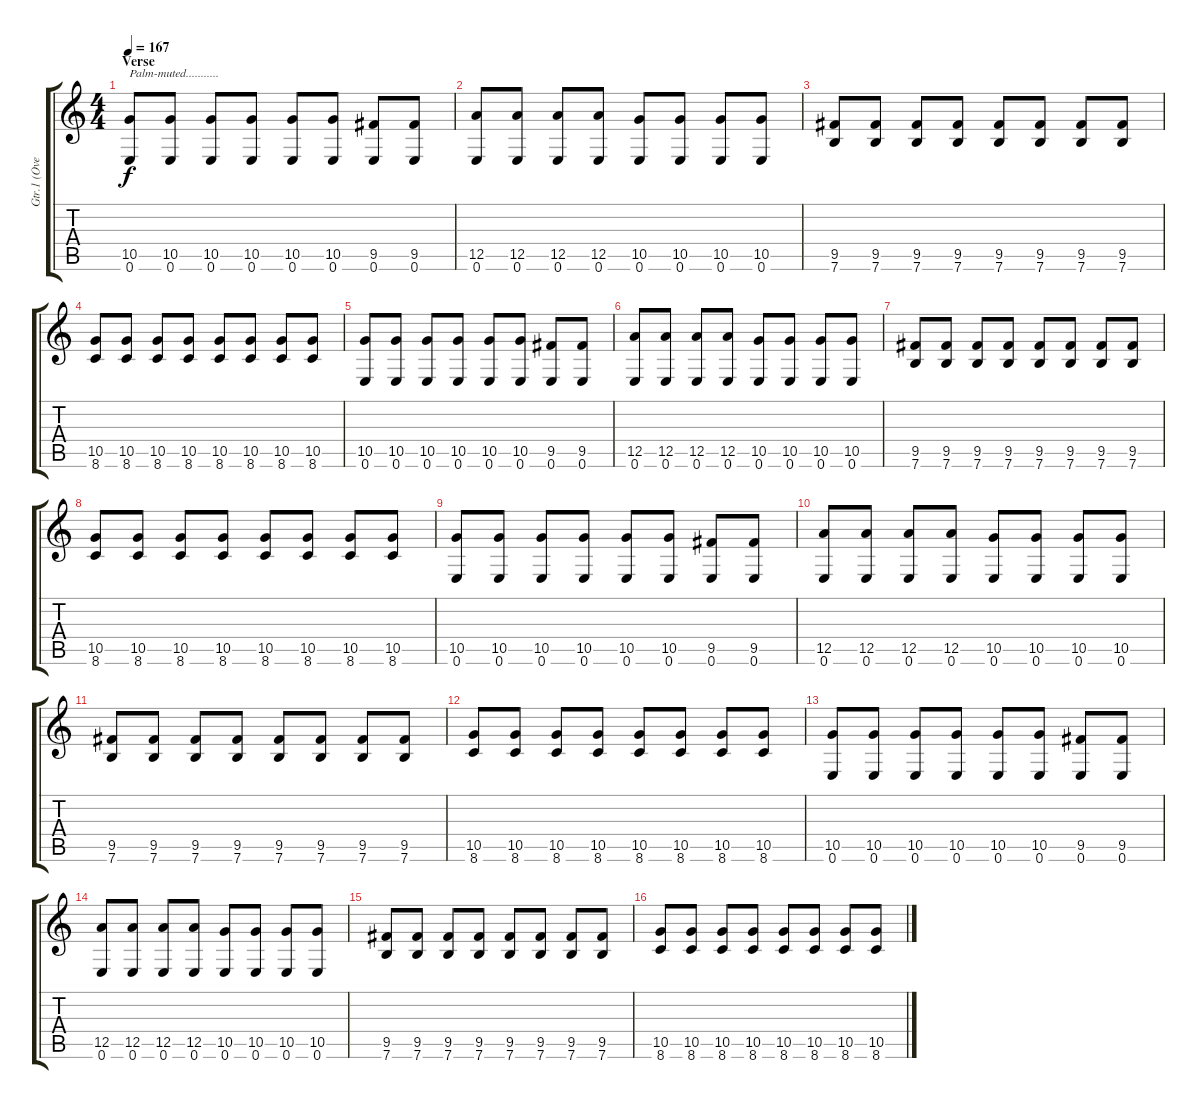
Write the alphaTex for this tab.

\track ("Gtr.1 (Overdriven)" "Gtr.1 (Ove") {instrument overdrivenguitar}
\staff {score tabs}
\tuning (E4 B3 G3 D3 A2 E2) {hide}
\ts (4 4)
\section ("" "Verse")
\tempo 167
\clef g2
\ks c
(10.5 0.6).8{txt "Palm-muted..........." dy f} (10.5 0.6).8 (10.5 0.6).8 (10.5 0.6).8 (10.5 0.6).8 (10.5 0.6).8 (9.5 0.6).8 (9.5 0.6).8 |
(12.5 0.6).8 (12.5 0.6).8 (12.5 0.6).8 (12.5 0.6).8 (10.5 0.6).8 (10.5 0.6).8 (10.5 0.6).8 (10.5 0.6).8 |
(9.5 7.6).8 (9.5 7.6).8 (9.5 7.6).8 (9.5 7.6).8 (9.5 7.6).8 (9.5 7.6).8 (9.5 7.6).8 (9.5 7.6).8 |
(10.5 8.6).8 (10.5 8.6).8 (10.5 8.6).8 (10.5 8.6).8 (10.5 8.6).8 (10.5 8.6).8 (10.5 8.6).8 (10.5 8.6).8 |
(10.5 0.6).8 (10.5 0.6).8 (10.5 0.6).8 (10.5 0.6).8 (10.5 0.6).8 (10.5 0.6).8 (9.5 0.6).8 (9.5 0.6).8 |
(12.5 0.6).8 (12.5 0.6).8 (12.5 0.6).8 (12.5 0.6).8 (10.5 0.6).8 (10.5 0.6).8 (10.5 0.6).8 (10.5 0.6).8 |
(9.5 7.6).8 (9.5 7.6).8 (9.5 7.6).8 (9.5 7.6).8 (9.5 7.6).8 (9.5 7.6).8 (9.5 7.6).8 (9.5 7.6).8 |
(10.5 8.6).8 (10.5 8.6).8 (10.5 8.6).8 (10.5 8.6).8 (10.5 8.6).8 (10.5 8.6).8 (10.5 8.6).8 (10.5 8.6).8 |
(10.5 0.6).8 (10.5 0.6).8 (10.5 0.6).8 (10.5 0.6).8 (10.5 0.6).8 (10.5 0.6).8 (9.5 0.6).8 (9.5 0.6).8 |
(12.5 0.6).8 (12.5 0.6).8 (12.5 0.6).8 (12.5 0.6).8 (10.5 0.6).8 (10.5 0.6).8 (10.5 0.6).8 (10.5 0.6).8 |
(9.5 7.6).8 (9.5 7.6).8 (9.5 7.6).8 (9.5 7.6).8 (9.5 7.6).8 (9.5 7.6).8 (9.5 7.6).8 (9.5 7.6).8 |
(10.5 8.6).8 (10.5 8.6).8 (10.5 8.6).8 (10.5 8.6).8 (10.5 8.6).8 (10.5 8.6).8 (10.5 8.6).8 (10.5 8.6).8 |
(10.5 0.6).8 (10.5 0.6).8 (10.5 0.6).8 (10.5 0.6).8 (10.5 0.6).8 (10.5 0.6).8 (9.5 0.6).8 (9.5 0.6).8 |
(12.5 0.6).8 (12.5 0.6).8 (12.5 0.6).8 (12.5 0.6).8 (10.5 0.6).8 (10.5 0.6).8 (10.5 0.6).8 (10.5 0.6).8 |
(9.5 7.6).8 (9.5 7.6).8 (9.5 7.6).8 (9.5 7.6).8 (9.5 7.6).8 (9.5 7.6).8 (9.5 7.6).8 (9.5 7.6).8 |
(10.5 8.6).8 (10.5 8.6).8 (10.5 8.6).8 (10.5 8.6).8 (10.5 8.6).8 (10.5 8.6).8 (10.5 8.6).8 (10.5 8.6).8
